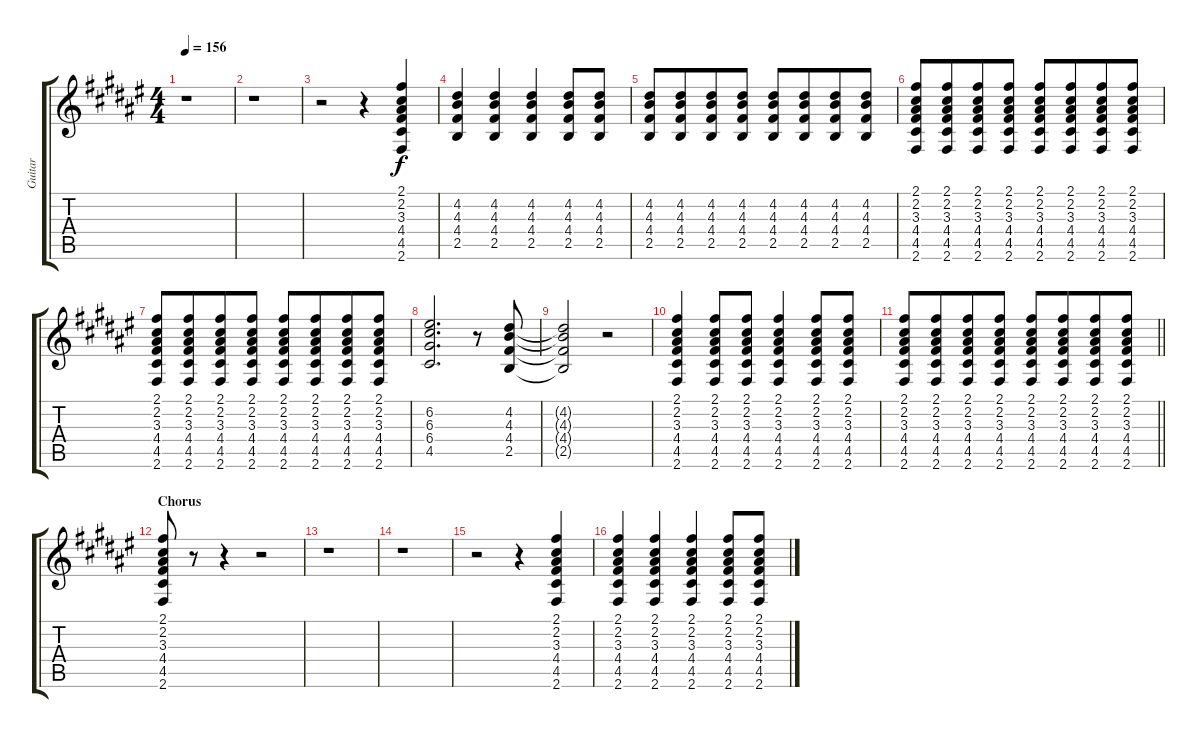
\track ("Guitar" "Guitar") {instrument electricguitarjazz}
\staff {score tabs}
\tuning (E4 B3 G3 D3 A2 E2) {hide}
\ts (4 4)
\tempo 156
\clef g2
\ks f#
r.1{dy f} |
r.1 |
r.2 r.4 (2.1 2.2 3.3 4.4 4.5 2.6).4 |
(4.2 4.3 4.4 2.5).4 (4.2 4.3 4.4 2.5).4 (4.2 4.3 4.4 2.5).4 (4.2 4.3 4.4 2.5).8 (4.2 4.3 4.4 2.5).8 |
(4.2 4.3 4.4 2.5).8 (4.2 4.3 4.4 2.5).8{beam merge} (4.2 4.3 4.4 2.5).8 (4.2 4.3 4.4 2.5).8{beam split} (4.2 4.3 4.4 2.5).8 (4.2 4.3 4.4 2.5).8{beam merge} (4.2 4.3 4.4 2.5).8 (4.2 4.3 4.4 2.5).8 |
(2.1 2.2 3.3 4.4 4.5 2.6).8 (2.1 2.2 3.3 4.4 4.5 2.6).8{beam merge} (2.1 2.2 3.3 4.4 4.5 2.6).8 (2.1 2.2 3.3 4.4 4.5 2.6).8 (2.1 2.2 3.3 4.4 4.5 2.6).8 (2.1 2.2 3.3 4.4 4.5 2.6).8{beam merge} (2.1 2.2 3.3 4.4 4.5 2.6).8 (2.1 2.2 3.3 4.4 4.5 2.6).8 |
(2.1 2.2 3.3 4.4 4.5 2.6).8 (2.1 2.2 3.3 4.4 4.5 2.6).8{beam merge} (2.1 2.2 3.3 4.4 4.5 2.6).8 (2.1 2.2 3.3 4.4 4.5 2.6).8 (2.1 2.2 3.3 4.4 4.5 2.6).8 (2.1 2.2 3.3 4.4 4.5 2.6).8{beam merge} (2.1 2.2 3.3 4.4 4.5 2.6).8 (2.1 2.2 3.3 4.4 4.5 2.6).8 |
(6.2 6.3 6.4 4.5).2{d} r.8 (4.2 4.3 4.4 2.5).8 |
(4.2{t} 4.3{t} 4.4{t} 2.5{t}).2 r.2 |
(2.1 2.2 3.3 4.4 4.5 2.6).4 (2.1 2.2 3.3 4.4 4.5 2.6).8{beam merge} (2.1 2.2 3.3 4.4 4.5 2.6).8 (2.1 2.2 3.3 4.4 4.5 2.6).4{beam merge} (2.1 2.2 3.3 4.4 4.5 2.6).8 (2.1 2.2 3.3 4.4 4.5 2.6).8 |
\barLineRight lightlight
(2.1 2.2 3.3 4.4 4.5 2.6).8 (2.1 2.2 3.3 4.4 4.5 2.6).8{beam merge} (2.1 2.2 3.3 4.4 4.5 2.6).8 (2.1 2.2 3.3 4.4 4.5 2.6).8{beam split} (2.1 2.2 3.3 4.4 4.5 2.6).8 (2.1 2.2 3.3 4.4 4.5 2.6).8{beam merge} (2.1 2.2 3.3 4.4 4.5 2.6).8 (2.1 2.2 3.3 4.4 4.5 2.6).8 |
\section ("" "Chorus")
(2.1 2.2 3.3 4.4 4.5 2.6).8 r.8 r.4 r.2 |
r.1 |
r.1 |
r.2 r.4 (2.1 2.2 3.3 4.4 4.5 2.6).4 |
(2.1 2.2 3.3 4.4 4.5 2.6).4 (2.1 2.2 3.3 4.4 4.5 2.6).4 (2.1 2.2 3.3 4.4 4.5 2.6).4 (2.1 2.2 3.3 4.4 4.5 2.6).8 (2.1 2.2 3.3 4.4 4.5 2.6).8
